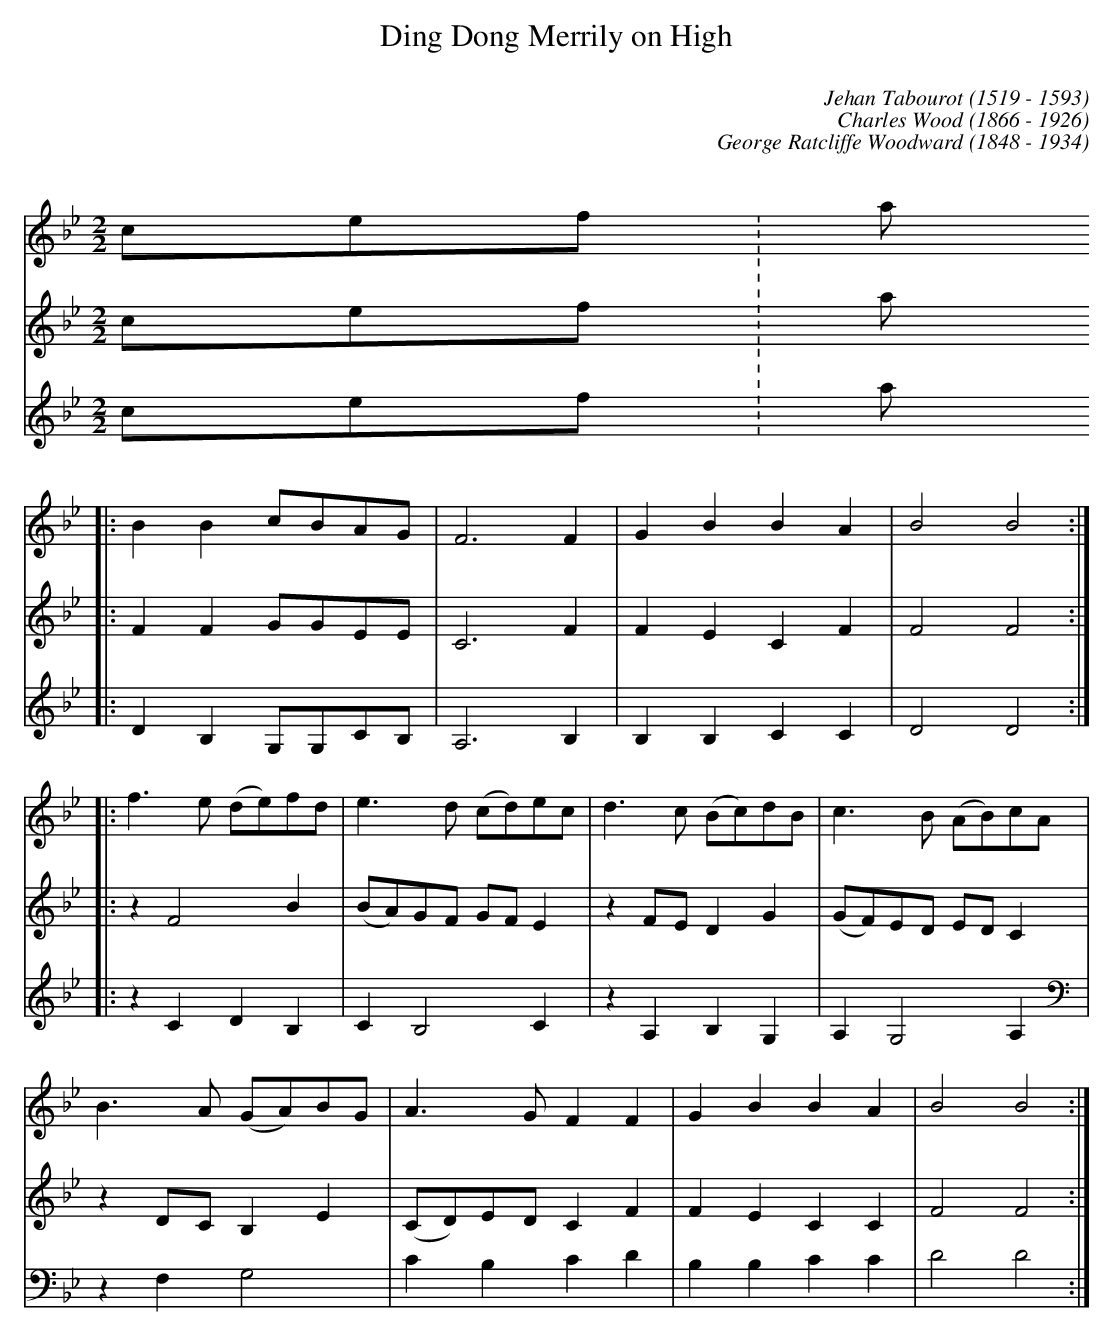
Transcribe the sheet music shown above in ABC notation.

X:1
C:
T:Ding Dong Merrily on High
C:Jehan Tabourot (1519 - 1593)
C:Charles Wood (1866 - 1926)
C:George Ratcliffe Woodward (1848 - 1934)
C:
M:2/2
L:1/8
K:Bbmaj
V:1
clef: soprano
|: B2B2 cBAG | F6F2 | G2B2 B2A2 | B4 B4 :|
|: f2>e2 (de)fd | e2>d2 (cd)ec | d2>c2 (Bc)dB | c2>B2 (AB)cA |
B2>A2 (GA)BG | A2>G2 F2F2 | G2B2 B2A2 | B4 B4 :|
V:2
clef: soprano
|: F2F2 GGEE | C6F2 | F2E2 C2F2 | F4F4 :|
|: z2F4B2 | (BA)GF GFE2 | z2FE D2G2 | (GF)ED EDC2 |
z2DC B,2E2 | (CD)ED C2F2 | F2E2 C2C2 | F4 F4 :|
V:3
clef: soprano
|: D2B,2 G,G,CB, | A,6B,2  | B,2B,2 C2C2 | D4D4 :|
|: z2C2 D2B,2 | C2B,4C2 | z2A,2 B,2G,2 | A,2G,4A,2 |
z2F,2 G,4 | C2B,2 C2D2 | B,2B,2 C2C2 | D4 D4 :|
